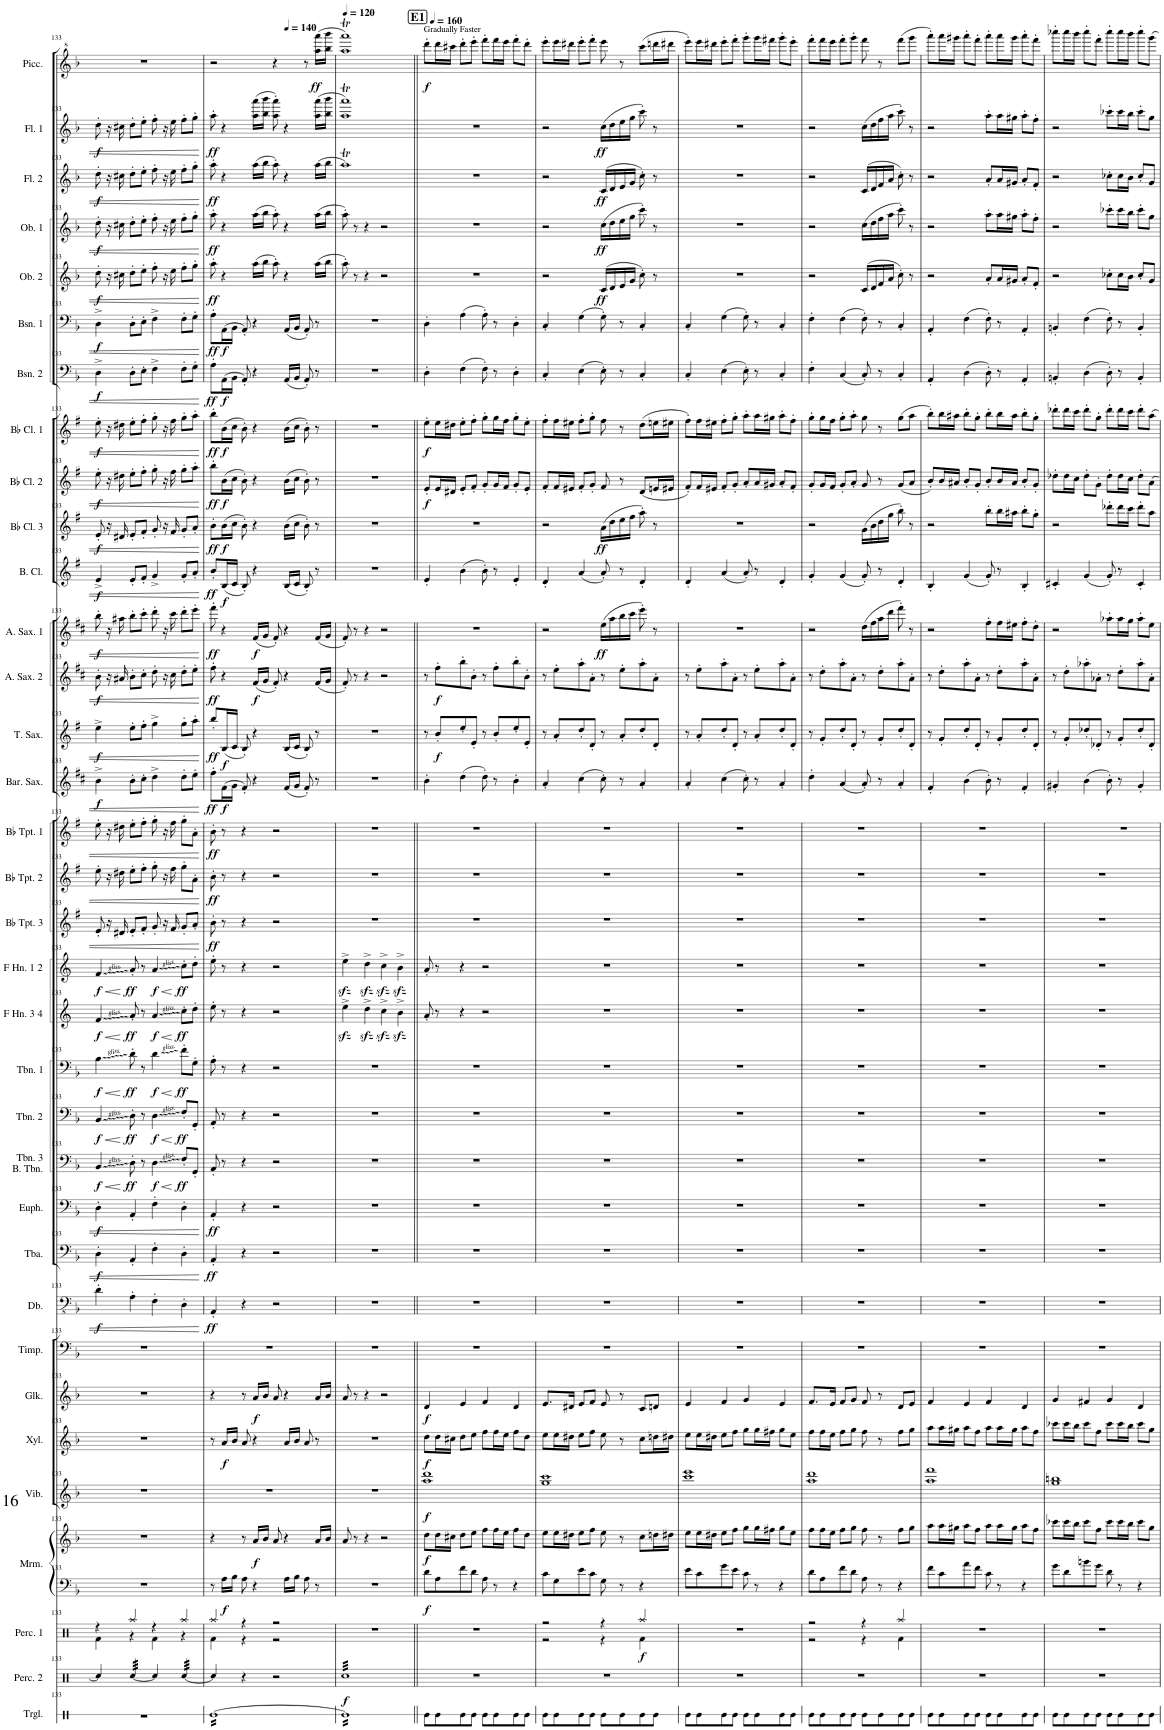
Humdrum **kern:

**kern	**kern	**dynam	**kern	**dynam	**kern	**kern	**dynam	**kern	**dynam	**kern	**dynam	**kern	**dynam	**kern	**kern	**dynam	**kern	**dynam	**kern	**dynam	**kern	**dynam	**kern	**dynam	**kern	**dynam	**kern	**dynam	**kern	**dynam	**kern	**dynam	**kern	**dynam	**kern	**dynam	**kern	**dynam	**kern	**dynam	**kern	**dynam	**kern	**dynam	**kern	**dynam	**kern	**dynam	**kern	**dynam	**kern	**dynam	**kern	**dynam	**kern	**dynam	**kern	**dynam	**kern	**dynam	**kern	**dynam	**kern	**dynam	**kern	**dynam
*part34	*part33	*part33	*part32	*part32	*part31	*part31	*part31	*part30	*part30	*part29	*part29	*part28	*part28	*part27	*part26	*part26	*part25	*part25	*part24	*part24	*part23	*part23	*part22	*part22	*part21	*part21	*part20	*part20	*part19	*part19	*part18	*part18	*part17	*part17	*part16	*part16	*part15	*part15	*part14	*part14	*part13	*part13	*part12	*part12	*part11	*part11	*part10	*part10	*part9	*part9	*part8	*part8	*part7	*part7	*part6	*part6	*part5	*part5	*part4	*part4	*part3	*part3	*part2	*part2	*part1	*part1
*staff35	*staff34	*staff34	*staff33	*staff33	*staff32	*staff31	*staff31/32	*staff30	*staff30	*staff29	*staff29	*staff28	*staff28	*staff27	*staff26	*staff26	*staff25	*staff25	*staff24	*staff24	*staff23	*staff23	*staff22	*staff22	*staff21	*staff21	*staff20	*staff20	*staff19	*staff19	*staff18	*staff18	*staff17	*staff17	*staff16	*staff16	*staff15	*staff15	*staff14	*staff14	*staff13	*staff13	*staff12	*staff12	*staff11	*staff11	*staff10	*staff10	*staff9	*staff9	*staff8	*staff8	*staff7	*staff7	*staff6	*staff6	*staff5	*staff5	*staff4	*staff4	*staff3	*staff3	*staff2	*staff2	*staff1	*staff1
*I"Triangle	*I"Percussion 2	*	*I"Percussion 1	*	*I"Marimba	*	*	*I"Vibraphone	*	*I"Xylophone	*	*I"Glockenspiel	*	*I"Timpani	*I"Double Bass	*	*I"Tuba	*	*I"Euphonium	*	*I"Trombone 3 &amp; Bass Trombone	*	*I"Trombone 2	*	*I"Trombone 1	*	*I"F Horn 3 &amp; 4	*	*I"F Horn 1 &amp; 2	*	*I"Bb Trumpet 3	*	*I"Bb Trumpet 2	*	*I"Bb Trumpet 1	*	*I"Baritone Saxophone	*	*I"Tenor Saxophone	*	*I"Alto Saxophone 2	*	*I"Alto Saxophone 1	*	*I"Bass Clarinet	*	*I"Bb Clarinet 3	*	*I"Bb Clarinet 2	*	*I"Bb Clarinet 1	*	*I"Bassoon 2	*	*I"Bassoon 1	*	*I"Oboe 2	*	*I"Oboe 1	*	*I"Flute 2	*	*I"Flute 1	*	*I"Piccolo	*
*I'Trgl.	*I'Perc. 2	*	*I'Perc. 1	*	*I'Mrm.	*	*	*I'Vib.	*	*I'Xyl.	*	*I'Glk.	*	*I'Timp.	*I'Db.	*	*I'Tba.	*	*I'Euph.	*	*I'Tbn. 3 B. Tbn.	*	*I'Tbn. 2	*	*I'Tbn. 1	*	*I'F Hn. 3 4	*	*I'F Hn. 1 2	*	*I'Bb Tpt. 3	*	*I'Bb Tpt. 2	*	*I'Bb Tpt. 1	*	*I'Bar. Sax.	*	*I'T. Sax.	*	*I'A. Sax. 2	*	*I'A. Sax. 1	*	*I'B. Cl.	*	*I'Bb Cl. 3	*	*I'Bb Cl. 2	*	*I'Bb Cl. 1	*	*I'Bsn. 2	*	*I'Bsn. 1	*	*I'Ob. 2	*	*I'Ob. 1	*	*I'Fl. 2	*	*I'Fl. 1	*	*I'Picc.	*
!!LO:PB:g=z
*clefX	*clefX	*	*clefX	*	*clefF4	*clefG2	*	*clefG2	*	*clefG2	*	*clefG2	*	*clefF4	*clefFv4	*	*clefF4	*	*clefF4	*	*clefF4	*	*clefF4	*	*clefF4	*	*clefG2	*	*clefG2	*	*clefG2	*	*clefG2	*	*clefG2	*	*clefG2	*	*clefG2	*	*clefG2	*	*clefG2	*	*clefG2	*	*clefG2	*	*clefG2	*	*clefG2	*	*clefF4	*	*clefF4	*	*clefG2	*	*clefG2	*	*clefG2	*	*clefG2	*	*clefG^2	*
*	*	*	*	*	*	*	*	*	*	*Trd-7c-12	*	*Trd-14c-24	*	*	*Trd7c12	*	*	*	*	*	*	*	*	*	*	*	*Trd4c7	*	*Trd4c7	*	*Trd1c2	*	*Trd1c2	*	*Trd1c2	*	*Trd12c21	*	*Trd8c14	*	*Trd5c9	*	*Trd5c9	*	*Trd8c14	*	*Trd1c2	*	*Trd1c2	*	*Trd1c2	*	*	*	*	*	*	*	*	*	*	*	*	*	*Trd-7c-12	*
*k[b-]	*k[b-]	*	*k[b-]	*	*k[b-]	*k[b-]	*	*k[b-]	*	*k[b-]	*	*k[b-]	*	*k[b-]	*k[b-]	*	*k[b-]	*	*k[b-]	*	*k[b-]	*	*k[b-]	*	*k[b-]	*	*k[]	*	*k[]	*	*k[f#]	*	*k[f#]	*	*k[f#]	*	*k[f#c#]	*	*k[f#]	*	*k[f#c#]	*	*k[f#c#]	*	*k[f#]	*	*k[f#]	*	*k[f#]	*	*k[f#]	*	*k[b-]	*	*k[b-]	*	*k[b-]	*	*k[b-]	*	*k[b-]	*	*k[b-]	*	*k[b-]	*
*M4/4	*M4/4	*	*M4/4	*	*M4/4	*M4/4	*	*M4/4	*	*M4/4	*	*M4/4	*	*M4/4	*M4/4	*	*M4/4	*	*M4/4	*	*M4/4	*	*M4/4	*	*M4/4	*	*M4/4	*	*M4/4	*	*M4/4	*	*M4/4	*	*M4/4	*	*M4/4	*	*M4/4	*	*M4/4	*	*M4/4	*	*M4/4	*	*M4/4	*	*M4/4	*	*M4/4	*	*M4/4	*	*M4/4	*	*M4/4	*	*M4/4	*	*M4/4	*	*M4/4	*	*M4/4	*
=133	=133	=133	=133	=133	=133	=133	=133	=133	=133	=133	=133	=133	=133	=133	=133	=133	=133	=133	=133	=133	=133	=133	=133	=133	=133	=133	=133	=133	=133	=133	=133	=133	=133	=133	=133	=133	=133	=133	=133	=133	=133	=133	=133	=133	=133	=133	=133	=133	=133	=133	=133	=133	=133	=133	=133	=133	=133	=133	=133	=133	=133	=133	=133	=133	=133	=133
*	*	*	*^	*	*	*	*	*	*	*	*	*	*	*	*	*	*	*	*	*	*	*	*	*	*	*	*	*	*	*	*	*	*	*	*	*	*	*	*	*	*	*	*	*	*	*	*	*	*	*	*	*	*	*	*	*	*	*	*	*	*	*	*	*	*	*
!	!	!	!	!	!	!	!	!	!	!	!	!	!	!	!	!	!LO:DY:b	!	!LO:DY:b	!	!LO:DY:b	!	!LO:HP:b	!	!LO:HP:b	!	!LO:HP:b	!	!LO:HP:b	!	!LO:HP:b	!	!	!	!	!	!	!	!	!	!	!	!	!	!	!	!	!	!	!	!	!	!	!	!	!	!	!	!	!	!	!	!	!	!	!	!
!	!	!	!	!	!	!	!	!	!	!	!	!	!	!	!	!	!	!	!	!	!	!	!LO:DY:n=1:b	!	!LO:DY:n=1:b	!	!LO:DY:n=1:b	!	!LO:DY:n=1:b	!	!LO:DY:n=1:b	!	!	!	!	!	!	!	!LO:DY:b	!	!LO:DY:b	!	!LO:DY:b	!	!LO:DY:b	!	!LO:DY:b	!	!LO:DY:b	!	!LO:DY:b	!	!LO:DY:b	!	!LO:DY:b	!	!LO:DY:b	!	!LO:DY:b	!	!LO:DY:b	!	!LO:DY:b	!	!LO:DY:b	!	!
1r	4Rcc/]	.	4r	4Rf\	.	1r	1r	.	1r	.	1r	.	1r	.	1r	4D'\	f	4D'\	f	4D'\	f	4BB-/	< f	4BB-/	< f	4B-\	< f	4f/	< f	4f/	< f	8e'/	.	8ee'\	.	8ee'\	.	4b^\	f	4ee^\	f	8b'\	f	8bb'\	f	4e^/	f	8e'/	f	8ee'\	f	8ee'\	f	4D^\	f	4D^\	f	8dd'\	f	8dd'\	f	8dd'\	f	8dd'\	f	1r	.
.	.	.	.	.	.	.	.	.	.	.	.	.	.	.	.	.	.	.	.	.	.	.	.	.	.	.	.	.	.	.	.	16r	.	16r	.	16r	.	.	.	.	.	16r	.	16r	.	.	.	16r	.	16r	.	16r	.	.	.	.	.	16r	.	16r	.	16r	.	16r	.	.	.
.	.	.	.	.	.	.	.	.	.	.	.	.	.	.	.	.	.	.	.	.	.	.	.	.	.	.	.	.	.	.	.	16d#X/	.	16dd#X\	.	16dd#X\	.	.	.	.	.	16a#X/	.	16aa#X\	.	.	.	16d#X/	.	16dd#X\	.	16dd#X\	.	.	.	.	.	16cc#X\	.	16cc#X\	.	16cc#X\	.	16cc#X\	.	.	.
!	!	!	!	!	!	!	!	!	!	!	!	!	!	!	!	!	!	!	!	!	!	!	!LO:DY:n=2:b	!	!LO:DY:n=2:b	!	!LO:DY:n=2:b	!	!LO:DY:n=2:b	!	!LO:DY:n=2:b	!	!	!	!	!	!	!	!	!	!	!	!	!	!	!	!	!	!	!	!	!	!	!	!	!	!	!	!	!	!	!	!	!	!	!	!
*	*tremolo	*	*	*	*	*	*	*	*	*	*	*	*	*	*	*	*	*	*	*	*	*	*	*	*	*	*	*	*	*	*	*	*	*	*	*	*	*	*	*	*	*	*	*	*	*	*	*	*	*	*	*	*	*	*	*	*	*	*	*	*	*	*	*	*	*	*
.	[32Rcc/LLL	.	4Raa/	4r	.	.	.	.	.	.	.	.	.	.	.	4AA'\	.	4AA'/	.	4AA'/	.	8D'\	[ ff	8D'\	[ ff	8d'\	[ ff	8a'/	[ ff	8a'/	[ ff	8e'/L	.	8ee'\L	.	8ee'\L	.	8b'\L	.	8ee'\L	.	8b'\L	.	8bb'\L	.	8e'/L	.	8e'/L	.	8ee'\L	.	8ee'\L	.	8D'\L	.	8D'\L	.	8dd'\L	.	8dd'\L	.	8dd'\L	.	8dd'\L	.	.	.
.	32Rcc/	.	.	.	.	.	.	.	.	.	.	.	.	.	.	.	.	.	.	.	.	.	.	.	.	.	.	.	.	.	.	.	.	.	.	.	.	.	.	.	.	.	.	.	.	.	.	.	.	.	.	.	.	.	.	.	.	.	.	.	.	.	.	.	.	.	.
.	32Rcc/	.	.	.	.	.	.	.	.	.	.	.	.	.	.	.	.	.	.	.	.	.	.	.	.	.	.	.	.	.	.	.	.	.	.	.	.	.	.	.	.	.	.	.	.	.	.	.	.	.	.	.	.	.	.	.	.	.	.	.	.	.	.	.	.	.	.
.	32Rcc/	.	.	.	.	.	.	.	.	.	.	.	.	.	.	.	.	.	.	.	.	.	.	.	.	.	.	.	.	.	.	.	.	.	.	.	.	.	.	.	.	.	.	.	.	.	.	.	.	.	.	.	.	.	.	.	.	.	.	.	.	.	.	.	.	.	.
.	32Rcc/	.	.	.	.	.	.	.	.	.	.	.	.	.	.	.	.	.	.	.	.	8r	.	8r	.	8r	.	8r	.	8r	.	8f#'/J	.	8ff#'\J	.	8ff#'\J	.	8cc#'\J	.	8ff#'\J	.	8cc#'\J	.	8ccc#'\J	.	8f#'/J	.	8f#'/J	.	8ff#'\J	.	8ff#'\J	.	8E'\J	.	8E'\J	.	8ee'\J	.	8ee'\J	.	8ee'\J	.	8ee'\J	.	.	.
.	32Rcc/	.	.	.	.	.	.	.	.	.	.	.	.	.	.	.	.	.	.	.	.	.	.	.	.	.	.	.	.	.	.	.	.	.	.	.	.	.	.	.	.	.	.	.	.	.	.	.	.	.	.	.	.	.	.	.	.	.	.	.	.	.	.	.	.	.	.
.	32Rcc/	.	.	.	.	.	.	.	.	.	.	.	.	.	.	.	.	.	.	.	.	.	.	.	.	.	.	.	.	.	.	.	.	.	.	.	.	.	.	.	.	.	.	.	.	.	.	.	.	.	.	.	.	.	.	.	.	.	.	.	.	.	.	.	.	.	.
.	32Rcc/JJJ	.	.	.	.	.	.	.	.	.	.	.	.	.	.	.	.	.	.	.	.	.	.	.	.	.	.	.	.	.	.	.	.	.	.	.	.	.	.	.	.	.	.	.	.	.	.	.	.	.	.	.	.	.	.	.	.	.	.	.	.	.	.	.	.	.	.
*	*Xtremolo	*	*	*	*	*	*	*	*	*	*	*	*	*	*	*	*	*	*	*	*	*	*	*	*	*	*	*	*	*	*	*	*	*	*	*	*	*	*	*	*	*	*	*	*	*	*	*	*	*	*	*	*	*	*	*	*	*	*	*	*	*	*	*	*	*	*
!	!	!	!	!	!	!	!	!	!	!	!	!	!	!	!	!	!	!	!	!	!	!	!LO:HP:b	!	!LO:HP:b	!	!LO:HP:b	!	!LO:HP:b	!	!LO:HP:b	!	!	!	!	!	!	!	!	!	!	!	!	!	!	!	!	!	!	!	!	!	!	!	!	!	!	!	!	!	!	!	!	!	!	!	!
!	!	!	!	!	!	!	!	!	!	!	!	!	!	!	!	!	!	!	!	!	!	!	!LO:DY:n=3:b	!	!LO:DY:n=3:b	!	!LO:DY:n=3:b	!	!LO:DY:n=3:b	!	!LO:DY:n=3:b	!	!	!	!	!	!	!	!	!	!	!	!	!	!	!	!	!	!	!	!	!	!	!	!	!	!	!	!	!	!	!	!	!	!	!	!
.	4Rcc/]	.	4r	4Rf\	.	.	.	.	.	.	.	.	.	.	.	4FF'\	.	4F'\	.	4F'\	.	4D\	< f	4D\	< f	4d\	< f	4a/	< f	4a/	< f	8g'/	.	8gg'\	.	8gg'\	.	4dd^\	.	4gg^\	.	8dd'\	.	8ddd'\	.	4g^/	.	8g'/	.	8gg'\	.	8gg'\	.	4F^\	.	4F^\	.	8ff'\	.	8ff'\	.	8ff'\	.	8ff'\	.	.	.
.	.	.	.	.	.	.	.	.	.	.	.	.	.	.	.	.	.	.	.	.	.	.	.	.	.	.	.	.	.	.	.	16r	.	16r	.	16r	.	.	.	.	.	16r	.	16r	.	.	.	16r	.	16r	.	16r	.	.	.	.	.	16r	.	16r	.	16r	.	16r	.	.	.
.	.	.	.	.	.	.	.	.	.	.	.	.	.	.	.	.	.	.	.	.	.	.	.	.	.	.	.	.	.	.	.	16f#/	.	16ff#\	.	16ff#\	.	.	.	.	.	16cc#\	.	16ccc#\	.	.	.	16f#/	.	16ff#\	.	16ff#\	.	.	.	.	.	16ee\	.	16ee\	.	16ee\	.	16ee\	.	.	.
!	!	!	!	!	!	!	!	!	!	!	!	!	!	!	!	!	!	!	!	!	!	!	!LO:DY:n=4:b	!	!LO:DY:n=4:b	!	!LO:DY:n=4:b	!	!LO:DY:n=4:b	!	!LO:DY:n=4:b	!	!	!	!	!	!	!	!	!	!	!	!	!	!	!	!	!	!	!	!	!	!	!	!	!	!	!	!	!	!	!	!	!	!	!	!
*	*tremolo	*	*	*	*	*	*	*	*	*	*	*	*	*	*	*	*	*	*	*	*	*	*	*	*	*	*	*	*	*	*	*	*	*	*	*	*	*	*	*	*	*	*	*	*	*	*	*	*	*	*	*	*	*	*	*	*	*	*	*	*	*	*	*	*	*	*
.	[32Rcc/LLL	.	4Raa/	4r	.	.	.	.	.	.	.	.	.	.	.	4DD'\	.	4D'\	.	4D'\	.	8F'/L	[ ff	8F'/L	[ ff	8f'\L	[ ff	8cc'\L	[ ff	8cc'\L	[ ff	8g'/L	.	8gg'\L	.	8gg'\L	.	8dd'\L	.	8gg'\L	.	8dd'\L	.	8ddd'\L	.	8g'/L	.	8g'/L	.	8gg'\L	.	8gg'\L	.	8F'\L	.	8F'\L	.	8ff'\L	.	8ff'\L	.	8ff'\L	.	8ff'\L	.	.	.
.	32Rcc/	.	.	.	.	.	.	.	.	.	.	.	.	.	.	.	.	.	.	.	.	.	.	.	.	.	.	.	.	.	.	.	.	.	.	.	.	.	.	.	.	.	.	.	.	.	.	.	.	.	.	.	.	.	.	.	.	.	.	.	.	.	.	.	.	.	.
.	32Rcc/	.	.	.	.	.	.	.	.	.	.	.	.	.	.	.	.	.	.	.	.	.	.	.	.	.	.	.	.	.	.	.	.	.	.	.	.	.	.	.	.	.	.	.	.	.	.	.	.	.	.	.	.	.	.	.	.	.	.	.	.	.	.	.	.	.	.
.	32Rcc/	.	.	.	.	.	.	.	.	.	.	.	.	.	.	.	.	.	.	.	.	.	.	.	.	.	.	.	.	.	.	.	.	.	.	.	.	.	.	.	.	.	.	.	.	.	.	.	.	.	.	.	.	.	.	.	.	.	.	.	.	.	.	.	.	.	.
.	32Rcc/	.	.	.	.	.	.	.	.	.	.	.	.	.	.	.	.	.	.	.	.	8GG'/J	.	8GG'/J	.	8G'\J	.	8dd'\J	.	8dd'\J	.	8a'/J	.	8a'\J	.	8a'\J	.	8ee'\J	.	8aa'\J	.	8ee'\J	.	8eee'\J	.	8a'/J	.	8a'/J	.	8aa'\J	.	8aa'\J	.	8G'\J	.	8G'\J	.	8gg'\J	.	8gg'\J	.	8gg'\J	.	8gg'\J	.	.	.
.	32Rcc/	.	.	.	.	.	.	.	.	.	.	.	.	.	.	.	.	.	.	.	.	.	.	.	.	.	.	.	.	.	.	.	.	.	.	.	.	.	.	.	.	.	.	.	.	.	.	.	.	.	.	.	.	.	.	.	.	.	.	.	.	.	.	.	.	.	.
.	32Rcc/	.	.	.	.	.	.	.	.	.	.	.	.	.	.	.	.	.	.	.	.	.	.	.	.	.	.	.	.	.	.	.	.	.	.	.	.	.	.	.	.	.	.	.	.	.	.	.	.	.	.	.	.	.	.	.	.	.	.	.	.	.	.	.	.	.	.
.	32Rcc/JJJ	.	.	.	.	.	.	.	.	.	.	.	.	.	.	.	.	.	.	.	.	.	.	.	.	.	.	.	.	.	.	.	.	.	.	.	.	.	.	.	.	.	.	.	.	.	.	.	.	.	.	.	.	.	.	.	.	.	.	.	.	.	.	.	.	.	.
*	*Xtremolo	*	*	*	*	*	*	*	*	*	*	*	*	*	*	*	*	*	*	*	*	*	*	*	*	*	*	*	*	*	*	*	*	*	*	*	*	*	*	*	*	*	*	*	*	*	*	*	*	*	*	*	*	*	*	*	*	*	*	*	*	*	*	*	*	*	*
=134	=134	=134	=134	=134	=134	=134	=134	=134	=134	=134	=134	=134	=134	=134	=134	=134	=134	=134	=134	=134	=134	=134	=134	=134	=134	=134	=134	=134	=134	=134	=134	=134	=134	=134	=134	=134	=134	=134	=134	=134	=134	=134	=134	=134	=134	=134	=134	=134	=134	=134	=134	=134	=134	=134	=134	=134	=134	=134	=134	=134	=134	=134	=134	=134	=134	=134	=134
!	!	!	!	!	!	!	!	!	!	!	!	!	!	!	!	!	!LO:DY:b	!	!LO:DY:b	!	!LO:DY:b	!	!	!	!	!	!	!	!	!	!	!	!LO:DY:b	!	!LO:DY:b	!	!LO:DY:b	!	!LO:DY:b	!	!LO:DY:b	!	!LO:DY:b	!	!LO:DY:b	!	!LO:DY:b	!	!LO:DY:b	!	!LO:DY:b	!	!LO:DY:b	!	!LO:DY:b	!	!LO:DY:b	!	!LO:DY:b	!	!LO:DY:b	!	!LO:DY:b	!	!LO:DY:b	!	!
*	*	*	*	*	*	*	*	*	*	*	*	*	*	*	*	*	*	*	*	*	*	*	*	*	*	*	*	*	*	*	*	*	*	*	*	*	*	*	*	*	*	*	*	*	*	*	*	*	*	*	*	*	*	*	*	*	*	*	*	*	*	*	*	*	*	*^	*
*tremolo	*	*	*	*	*	*	*	*	*	*	*	*	*	*	*	*	*	*	*	*	*	*	*	*	*	*	*	*	*	*	*	*	*	*	*	*	*	*	*	*	*	*	*	*	*	*	*	*	*	*	*	*	*	*	*	*	*	*	*	*	*	*	*	*	*	*	*	*
[16ReLL	4Rcc/]	.	4Raa/	4Rf\	.	8r	4r	.	1r	.	8r	.	4r	.	1r	4AAA'/	ff	4AA'/	ff	4AA'/	ff	8AA'/	.	8AA'/	.	8A'\	.	8ee'\	.	8ee'\	.	8b'\	ff	8b'\	ff	8b'\	ff	8ff#'\L	ff	8bb'/L	ff	8ff#'\	ff	8fff#'\	ff	8b'/L	ff	8b'\L	ff	8bb'\L	ff	8bb'\L	ff	8A'\L	ff	8A'\L	ff	8aa'\	ff	8aa'\	ff	8aa'\	ff	8aa'\	ff	2r	2ryy	.
16Re	.	.	.	.	.	.	.	.	.	.	.	.	.	.	.	.	.	.	.	.	.	.	.	.	.	.	.	.	.	.	.	.	.	.	.	.	.	.	.	.	.	.	.	.	.	.	.	.	.	.	.	.	.	.	.	.	.	.	.	.	.	.	.	.	.	.	.	.
!	!	!	!	!	!	!	!	!LO:DY:b=2	!	!	!	!LO:DY:b	!	!	!	!	!	!	!	!	!	!	!	!	!	!	!	!	!	!	!	!	!	!	!	!	!	!	!LO:DY:b	!	!LO:DY:b	!	!	!	!	!	!LO:DY:b	!	!LO:DY:b	!	!LO:DY:b	!	!LO:DY:b	!	!LO:DY:b	!	!LO:DY:b	!	!	!	!	!	!	!	!	!	!	!
16Re	.	.	.	.	.	16A\LL	.	f	.	.	16a/LL	f	.	.	.	.	.	.	.	.	.	8r	.	8r	.	8r	.	8r	.	8r	.	8r	.	8r	.	8r	.	(16f#\L	f	(16B/L	f	4r	.	4r	.	(16B/L	f	(16b\L	f	(16b\L	f	(16b\L	f	(16AA\L	f	(16AA\L	f	4r	.	4r	.	4r	.	4r	.	.	.	.
16Re	.	.	.	.	.	16B-\JJ	.	.	.	.	16b-/JJ	.	.	.	.	.	.	.	.	.	.	.	.	.	.	.	.	.	.	.	.	.	.	.	.	.	.	16g\JJ	.	16c/JJ	.	.	.	.	.	16c/JJ	.	16cc\JJ	.	16cc\JJ	.	16cc\JJ	.	16BB-\JJ	.	16BB-\JJ	.	.	.	.	.	.	.	.	.	.	.	.
16Re	4r	.	4r	4r	.	8A\	8r	.	.	.	8a/	.	8r	.	.	4r	.	4r	.	4r	.	4r	.	4r	.	4r	.	4r	.	4r	.	4r	.	4r	.	4r	.	8f#'/)	.	8B'/)	.	.	.	.	.	8B'/)	.	8b'\)	.	8b'\)	.	8b'\)	.	8AA'/)	.	8AA'/)	.	.	.	.	.	.	.	.	.	.	.	.
16Re	.	.	.	.	.	.	.	.	.	.	.	.	.	.	.	.	.	.	.	.	.	.	.	.	.	.	.	.	.	.	.	.	.	.	.	.	.	.	.	.	.	.	.	.	.	.	.	.	.	.	.	.	.	.	.	.	.	.	.	.	.	.	.	.	.	.	.	.
!	!	!	!	!	!	!	!	!LO:DY:b	!	!	!	!	!	!LO:DY:b	!	!	!	!	!	!	!	!	!	!	!	!	!	!	!	!	!	!	!	!	!	!	!	!	!	!	!	!	!LO:DY:b	!	!LO:DY:b	!	!	!	!	!	!	!	!	!	!	!	!	!	!	!	!	!	!	!	!	!	!	!
16Re	.	.	.	.	.	4r	16a/LL	f	.	.	4r	.	16a/LL	f	.	.	.	.	.	.	.	.	.	.	.	.	.	.	.	.	.	.	.	.	.	.	.	4r	.	4r	.	(16f#/LL	f	(16f#/LL	f	4r	.	4r	.	4r	.	4r	.	4r	.	4r	.	(16aa\LL	.	(16aa\LL	.	(16aa\LL	.	(16aa\ 16aaa\LL	.	.	.	.
16Re	.	.	.	.	.	.	16b-/JJ	.	.	.	.	.	16b-/JJ	.	.	.	.	.	.	.	.	.	.	.	.	.	.	.	.	.	.	.	.	.	.	.	.	.	.	.	.	16g/JJ	.	16g/JJ	.	.	.	.	.	.	.	.	.	.	.	.	.	16bb-\JJ	.	16bb-\JJ	.	16bb-\JJ	.	16bb-\ 16bbb-\JJ	.	.	.	.
16Re	2r	.	2r	2r	.	.	8a/	.	.	.	.	.	8a/	.	.	2r	.	2r	.	2r	.	2r	.	2r	.	2r	.	2r	.	2r	.	2r	.	2r	.	2r	.	.	.	.	.	8f#'/)	.	8f#'/)	.	.	.	.	.	.	.	.	.	.	.	.	.	8aa'\)	.	8aa'\)	.	8aa'\)	.	8aa\' 8aaa\')	.	4r	8ryy	.
16Re	.	.	.	.	.	.	.	.	.	.	.	.	.	.	.	.	.	.	.	.	.	.	.	.	.	.	.	.	.	.	.	.	.	.	.	.	.	.	.	.	.	.	.	.	.	.	.	.	.	.	.	.	.	.	.	.	.	.	.	.	.	.	.	.	.	.	.	.
*	*	*	*	*	*	*	*	*	*	*	*	*	*	*	*	*	*	*	*	*	*	*	*	*	*	*	*	*	*	*	*	*	*	*	*	*	*	*	*	*	*	*	*	*	*	*	*	*	*	*	*	*	*	*	*	*	*	*	*	*	*	*	*	*	*	*MM140	*	*
16Re	.	.	.	.	.	16A\LL	4r	.	.	.	16a/LL	.	4r	.	.	.	.	.	.	.	.	.	.	.	.	.	.	.	.	.	.	.	.	.	.	.	.	(16f#/LL	.	(16B/LL	.	4r	.	4r	.	(16B/LL	.	(16b\LL	.	(16b\LL	.	(16b\LL	.	(16AA/LL	.	(16AA/LL	.	4r	.	4r	.	4r	.	4r	.	.	4.ryy	.
16Re	.	.	.	.	.	16B-\JJ	.	.	.	.	16b-/JJ	.	.	.	.	.	.	.	.	.	.	.	.	.	.	.	.	.	.	.	.	.	.	.	.	.	.	16g/JJ	.	16c/JJ	.	.	.	.	.	16c/JJ	.	16cc\JJ	.	16cc\JJ	.	16cc\JJ	.	16BB-/JJ	.	16BB-/JJ	.	.	.	.	.	.	.	.	.	.	.	.
16Re	.	.	.	.	.	8A\	.	.	.	.	8a/	.	.	.	.	.	.	.	.	.	.	.	.	.	.	.	.	.	.	.	.	.	.	.	.	.	.	8f#'/)	.	8B'/)	.	.	.	.	.	8B'/)	.	8b'\)	.	8b'\)	.	8b'\)	.	8AA'/)	.	8AA'/)	.	.	.	.	.	.	.	.	.	8r	.	.
16Re	.	.	.	.	.	.	.	.	.	.	.	.	.	.	.	.	.	.	.	.	.	.	.	.	.	.	.	.	.	.	.	.	.	.	.	.	.	.	.	.	.	.	.	.	.	.	.	.	.	.	.	.	.	.	.	.	.	.	.	.	.	.	.	.	.	.	.	.
!	!	!	!	!	!	!	!	!	!	!	!	!	!	!	!	!	!	!	!	!	!	!	!	!	!	!	!	!	!	!	!	!	!	!	!	!	!	!	!	!	!	!	!	!	!	!	!	!	!	!	!	!	!	!	!	!	!	!	!	!	!	!	!	!	!	!	!	!LO:DY:b
16Re	.	.	.	.	.	8r	16a/LL	.	.	.	8r	.	16a/LL	.	.	.	.	.	.	.	.	.	.	.	.	.	.	.	.	.	.	.	.	.	.	.	.	8r	.	8r	.	(16f#/LL	.	(16f#/LL	.	8r	.	8r	.	8r	.	8r	.	8r	.	8r	.	(16aa\LL	.	(16aa\LL	.	(16aa\LL	.	(16aa\ 16aaa\LL	.	(16aaa\ 16aaaa\LL	.	ff
16ReJJ	.	.	.	.	.	.	16b-/JJ	.	.	.	.	.	16b-/JJ	.	.	.	.	.	.	.	.	.	.	.	.	.	.	.	.	.	.	.	.	.	.	.	.	.	.	.	.	16g/JJ	.	16g/JJ	.	.	.	.	.	.	.	.	.	.	.	.	.	16bb-\JJ	.	16bb-\JJ	.	16bb-\JJ	.	16bb-\ 16bbb-\JJ	.	16bbb-\ 16bbbb-\JJ	.	.
*	*	*	*v	*v	*	*	*	*	*	*	*	*	*	*	*	*	*	*	*	*	*	*	*	*	*	*	*	*	*	*	*	*	*	*	*	*	*	*	*	*	*	*	*	*	*	*	*	*	*	*	*	*	*	*	*	*	*	*	*	*	*	*	*	*	*	*v	*v	*
=135	=135	=135	=135	=135	=135	=135	=135	=135	=135	=135	=135	=135	=135	=135	=135	=135	=135	=135	=135	=135	=135	=135	=135	=135	=135	=135	=135	=135	=135	=135	=135	=135	=135	=135	=135	=135	=135	=135	=135	=135	=135	=135	=135	=135	=135	=135	=135	=135	=135	=135	=135	=135	=135	=135	=135	=135	=135	=135	=135	=135	=135	=135	=135	=135	=135	=135
*	*	*	*	*	*	*	*	*	*	*	*	*	*	*	*	*	*	*	*	*	*	*	*	*	*	*	*	*	*	*	*	*	*	*	*	*	*	*	*	*	*	*	*	*	*	*	*	*	*	*	*	*	*	*	*	*	*	*	*	*	*	*	*	*	*MM120	*
*	*	*	*	*	*	*	*	*	*	*	*	*	*	*	*	*	*	*	*	*	*	*	*	*	*	*	*	*	*	*	*	*	*	*	*	*	*	*	*	*	*	*	*	*	*	*	*	*	*	*	*	*	*	*	*	*	*	*	*	*	*	*	*	*	*^	*
!	!	!LO:DY:b	!	!	!	!	!	!	!	!	!	!	!	!	!	!	!	!	!	!	!	!	!	!	!	!	!	!	!	!	!	!	!	!	!	!	!	!	!	!	!	!	!	!	!	!	!	!	!	!	!	!	!	!	!	!	!	!	!	!	!	!	!	!	!	!	!
*	*	*	*	*	*	*	*	*	*	*	*	*	*	*	*	*	*	*	*	*	*	*	*	*	*	*	*	*	*	*	*	*	*	*	*	*	*	*	*	*	*	*	*	*	*	*	*	*	*	*	*	*	*	*	*	*	*	*	*	*	*	*	*	*	*v	*v	*
*	*tremolo	*	*	*	*	*	*	*	*	*	*	*	*	*	*	*	*	*	*	*	*	*	*	*	*	*	*	*	*	*	*	*	*	*	*	*	*	*	*	*	*	*	*	*	*	*	*	*	*	*	*	*	*	*	*	*	*	*	*	*	*	*	*	*	*	*
16Re]LL	32RccLLL	f	1r	.	1r	8a/	.	1r	.	1r	.	8a/	.	1r	1r	.	1r	.	1r	.	1r	.	1r	.	1r	.	4eezz<^\	.	4eezz<^\	.	1r	.	1r	.	1r	.	1r	.	1r	.	8f#'/)	.	8f#'/)	.	1r	.	1r	.	1r	.	1r	.	1r	.	1r	.	8aa'\)	.	8aa'\)	.	1aat)	.	1aaT 1aaaT)	.	1aaaT 1aaaaT)	.
.	32Rcc	.	.	.	.	.	.	.	.	.	.	.	.	.	.	.	.	.	.	.	.	.	.	.	.	.	.	.	.	.	.	.	.	.	.	.	.	.	.	.	.	.	.	.	.	.	.	.	.	.	.	.	.	.	.	.	.	.	.	.	.	.	.	.	.	.
16Re	32Rcc	.	.	.	.	.	.	.	.	.	.	.	.	.	.	.	.	.	.	.	.	.	.	.	.	.	.	.	.	.	.	.	.	.	.	.	.	.	.	.	.	.	.	.	.	.	.	.	.	.	.	.	.	.	.	.	.	.	.	.	.	.	.	.	.	.
.	32Rcc	.	.	.	.	.	.	.	.	.	.	.	.	.	.	.	.	.	.	.	.	.	.	.	.	.	.	.	.	.	.	.	.	.	.	.	.	.	.	.	.	.	.	.	.	.	.	.	.	.	.	.	.	.	.	.	.	.	.	.	.	.	.	.	.	.
16Re	32Rcc	.	.	.	.	8r	.	.	.	.	.	8r	.	.	.	.	.	.	.	.	.	.	.	.	.	.	.	.	.	.	.	.	.	.	.	.	.	.	.	.	8r	.	8r	.	.	.	.	.	.	.	.	.	.	.	.	.	8r	.	8r	.	.	.	.	.	.	.
.	32Rcc	.	.	.	.	.	.	.	.	.	.	.	.	.	.	.	.	.	.	.	.	.	.	.	.	.	.	.	.	.	.	.	.	.	.	.	.	.	.	.	.	.	.	.	.	.	.	.	.	.	.	.	.	.	.	.	.	.	.	.	.	.	.	.	.	.
16Re	32Rcc	.	.	.	.	.	.	.	.	.	.	.	.	.	.	.	.	.	.	.	.	.	.	.	.	.	.	.	.	.	.	.	.	.	.	.	.	.	.	.	.	.	.	.	.	.	.	.	.	.	.	.	.	.	.	.	.	.	.	.	.	.	.	.	.	.
.	32Rcc	.	.	.	.	.	.	.	.	.	.	.	.	.	.	.	.	.	.	.	.	.	.	.	.	.	.	.	.	.	.	.	.	.	.	.	.	.	.	.	.	.	.	.	.	.	.	.	.	.	.	.	.	.	.	.	.	.	.	.	.	.	.	.	.	.
16Re	32Rcc	.	.	.	.	4r	.	.	.	.	.	4r	.	.	.	.	.	.	.	.	.	.	.	.	.	.	4ddzz<^\	.	4ddzz<^\	.	.	.	.	.	.	.	.	.	.	.	4r	.	4r	.	.	.	.	.	.	.	.	.	.	.	.	.	4r	.	4r	.	.	.	.	.	.	.
.	32Rcc	.	.	.	.	.	.	.	.	.	.	.	.	.	.	.	.	.	.	.	.	.	.	.	.	.	.	.	.	.	.	.	.	.	.	.	.	.	.	.	.	.	.	.	.	.	.	.	.	.	.	.	.	.	.	.	.	.	.	.	.	.	.	.	.	.
16Re	32Rcc	.	.	.	.	.	.	.	.	.	.	.	.	.	.	.	.	.	.	.	.	.	.	.	.	.	.	.	.	.	.	.	.	.	.	.	.	.	.	.	.	.	.	.	.	.	.	.	.	.	.	.	.	.	.	.	.	.	.	.	.	.	.	.	.	.
.	32Rcc	.	.	.	.	.	.	.	.	.	.	.	.	.	.	.	.	.	.	.	.	.	.	.	.	.	.	.	.	.	.	.	.	.	.	.	.	.	.	.	.	.	.	.	.	.	.	.	.	.	.	.	.	.	.	.	.	.	.	.	.	.	.	.	.	.
16Re	32Rcc	.	.	.	.	.	.	.	.	.	.	.	.	.	.	.	.	.	.	.	.	.	.	.	.	.	.	.	.	.	.	.	.	.	.	.	.	.	.	.	.	.	.	.	.	.	.	.	.	.	.	.	.	.	.	.	.	.	.	.	.	.	.	.	.	.
.	32Rcc	.	.	.	.	.	.	.	.	.	.	.	.	.	.	.	.	.	.	.	.	.	.	.	.	.	.	.	.	.	.	.	.	.	.	.	.	.	.	.	.	.	.	.	.	.	.	.	.	.	.	.	.	.	.	.	.	.	.	.	.	.	.	.	.	.
16Re	32Rcc	.	.	.	.	.	.	.	.	.	.	.	.	.	.	.	.	.	.	.	.	.	.	.	.	.	.	.	.	.	.	.	.	.	.	.	.	.	.	.	.	.	.	.	.	.	.	.	.	.	.	.	.	.	.	.	.	.	.	.	.	.	.	.	.	.
.	32Rcc	.	.	.	.	.	.	.	.	.	.	.	.	.	.	.	.	.	.	.	.	.	.	.	.	.	.	.	.	.	.	.	.	.	.	.	.	.	.	.	.	.	.	.	.	.	.	.	.	.	.	.	.	.	.	.	.	.	.	.	.	.	.	.	.	.
16Re	32Rcc	.	.	.	.	2r	.	.	.	.	.	2r	.	.	.	.	.	.	.	.	.	.	.	.	.	.	4cczz<^\	.	4cczz<^\	.	.	.	.	.	.	.	.	.	.	.	2r	.	2r	.	.	.	.	.	.	.	.	.	.	.	.	.	2r	.	2r	.	.	.	.	.	.	.
.	32Rcc	.	.	.	.	.	.	.	.	.	.	.	.	.	.	.	.	.	.	.	.	.	.	.	.	.	.	.	.	.	.	.	.	.	.	.	.	.	.	.	.	.	.	.	.	.	.	.	.	.	.	.	.	.	.	.	.	.	.	.	.	.	.	.	.	.
16Re	32Rcc	.	.	.	.	.	.	.	.	.	.	.	.	.	.	.	.	.	.	.	.	.	.	.	.	.	.	.	.	.	.	.	.	.	.	.	.	.	.	.	.	.	.	.	.	.	.	.	.	.	.	.	.	.	.	.	.	.	.	.	.	.	.	.	.	.
.	32Rcc	.	.	.	.	.	.	.	.	.	.	.	.	.	.	.	.	.	.	.	.	.	.	.	.	.	.	.	.	.	.	.	.	.	.	.	.	.	.	.	.	.	.	.	.	.	.	.	.	.	.	.	.	.	.	.	.	.	.	.	.	.	.	.	.	.
16Re	32Rcc	.	.	.	.	.	.	.	.	.	.	.	.	.	.	.	.	.	.	.	.	.	.	.	.	.	.	.	.	.	.	.	.	.	.	.	.	.	.	.	.	.	.	.	.	.	.	.	.	.	.	.	.	.	.	.	.	.	.	.	.	.	.	.	.	.
.	32Rcc	.	.	.	.	.	.	.	.	.	.	.	.	.	.	.	.	.	.	.	.	.	.	.	.	.	.	.	.	.	.	.	.	.	.	.	.	.	.	.	.	.	.	.	.	.	.	.	.	.	.	.	.	.	.	.	.	.	.	.	.	.	.	.	.	.
16Re	32Rcc	.	.	.	.	.	.	.	.	.	.	.	.	.	.	.	.	.	.	.	.	.	.	.	.	.	.	.	.	.	.	.	.	.	.	.	.	.	.	.	.	.	.	.	.	.	.	.	.	.	.	.	.	.	.	.	.	.	.	.	.	.	.	.	.	.
.	32Rcc	.	.	.	.	.	.	.	.	.	.	.	.	.	.	.	.	.	.	.	.	.	.	.	.	.	.	.	.	.	.	.	.	.	.	.	.	.	.	.	.	.	.	.	.	.	.	.	.	.	.	.	.	.	.	.	.	.	.	.	.	.	.	.	.	.
16Re	32Rcc	.	.	.	.	.	.	.	.	.	.	.	.	.	.	.	.	.	.	.	.	.	.	.	.	.	4bzz<^\	.	4bzz<^\	.	.	.	.	.	.	.	.	.	.	.	.	.	.	.	.	.	.	.	.	.	.	.	.	.	.	.	.	.	.	.	.	.	.	.	.	.
.	32Rcc	.	.	.	.	.	.	.	.	.	.	.	.	.	.	.	.	.	.	.	.	.	.	.	.	.	.	.	.	.	.	.	.	.	.	.	.	.	.	.	.	.	.	.	.	.	.	.	.	.	.	.	.	.	.	.	.	.	.	.	.	.	.	.	.	.
16Re	32Rcc	.	.	.	.	.	.	.	.	.	.	.	.	.	.	.	.	.	.	.	.	.	.	.	.	.	.	.	.	.	.	.	.	.	.	.	.	.	.	.	.	.	.	.	.	.	.	.	.	.	.	.	.	.	.	.	.	.	.	.	.	.	.	.	.	.
.	32Rcc	.	.	.	.	.	.	.	.	.	.	.	.	.	.	.	.	.	.	.	.	.	.	.	.	.	.	.	.	.	.	.	.	.	.	.	.	.	.	.	.	.	.	.	.	.	.	.	.	.	.	.	.	.	.	.	.	.	.	.	.	.	.	.	.	.
16Re	32Rcc	.	.	.	.	.	.	.	.	.	.	.	.	.	.	.	.	.	.	.	.	.	.	.	.	.	.	.	.	.	.	.	.	.	.	.	.	.	.	.	.	.	.	.	.	.	.	.	.	.	.	.	.	.	.	.	.	.	.	.	.	.	.	.	.	.
.	32Rcc	.	.	.	.	.	.	.	.	.	.	.	.	.	.	.	.	.	.	.	.	.	.	.	.	.	.	.	.	.	.	.	.	.	.	.	.	.	.	.	.	.	.	.	.	.	.	.	.	.	.	.	.	.	.	.	.	.	.	.	.	.	.	.	.	.
16ReJJ	32Rcc	.	.	.	.	.	.	.	.	.	.	.	.	.	.	.	.	.	.	.	.	.	.	.	.	.	.	.	.	.	.	.	.	.	.	.	.	.	.	.	.	.	.	.	.	.	.	.	.	.	.	.	.	.	.	.	.	.	.	.	.	.	.	.	.	.
*Xtremolo	*	*	*	*	*	*	*	*	*	*	*	*	*	*	*	*	*	*	*	*	*	*	*	*	*	*	*	*	*	*	*	*	*	*	*	*	*	*	*	*	*	*	*	*	*	*	*	*	*	*	*	*	*	*	*	*	*	*	*	*	*	*	*	*	*	*
.	32RccJJJ	.	.	.	.	.	.	.	.	.	.	.	.	.	.	.	.	.	.	.	.	.	.	.	.	.	.	.	.	.	.	.	.	.	.	.	.	.	.	.	.	.	.	.	.	.	.	.	.	.	.	.	.	.	.	.	.	.	.	.	.	.	.	.	.	.
*	*Xtremolo	*	*	*	*	*	*	*	*	*	*	*	*	*	*	*	*	*	*	*	*	*	*	*	*	*	*	*	*	*	*	*	*	*	*	*	*	*	*	*	*	*	*	*	*	*	*	*	*	*	*	*	*	*	*	*	*	*	*	*	*	*	*	*	*	*
=136||	=136||	=136||	=136||	=136||	=136||	=136||	=136||	=136||	=136||	=136||	=136||	=136||	=136||	=136||	=136||	=136||	=136||	=136||	=136||	=136||	=136||	=136||	=136||	=136||	=136||	=136||	=136||	=136||	=136||	=136||	=136||	=136||	=136||	=136||	=136||	=136||	=136||	=136||	=136||	=136||	=136||	=136||	=136||	=136||	=136||	=136||	=136||	=136||	=136||	=136||	=136||	=136||	=136||	=136||	=136||	=136||	=136||	=136||	=136||	=136||	=136||	=136||	=136||	=136||	=136||	=136||
!!LO:REH:place=s1:a:B:cj:fs=14:t=E1
*	*	*	*	*	*	*	*	*	*	*	*	*	*	*	*	*	*	*	*	*	*	*	*	*	*	*	*	*	*	*	*	*	*	*	*	*	*	*	*	*	*	*	*	*	*	*	*	*	*	*	*	*	*	*	*	*	*	*	*	*	*	*	*	*	*MM160	*
!	!	!	!	!	!	!	!	!	!	!	!	!	!	!	!	!	!	!	!	!	!	!	!	!	!	!	!	!	!	!	!	!	!	!	!	!	!	!	!	!	!	!	!	!	!	!	!	!	!	!	!	!	!	!	!	!	!	!	!	!	!	!	!	!	!LO:TX:a:t=Gradually Faster	!
!	!	!	!	!	!	!	!LO:DY:b=2	!	!	!	!	!	!	!	!	!	!	!	!	!	!	!	!	!	!	!	!	!	!	!	!	!	!	!	!	!	!	!	!	!	!	!	!	!	!	!	!	!	!	!	!	!	!	!	!	!	!	!	!	!	!	!	!	!	!	!
!	!	!	!	!	!	!	!LO:DY:n=1:b	!	!LO:DY:b	!	!LO:DY:b	!	!LO:DY:b	!	!	!	!	!	!	!	!	!	!	!	!	!	!	!	!	!	!	!	!	!	!	!	!	!	!	!	!	!	!	!	!	!	!	!	!	!LO:DY:b	!	!LO:DY:b	!	!	!	!	!	!	!	!	!	!	!	!	!	!LO:DY:b
8Re\L	1r	.	1r	.	8d\L	8dd\L	f f	1aa 1ddd	f	8dd\L	f	4d/	f	1r	1r	.	1r	.	1r	.	1r	.	1r	.	1r	.	8a'/	.	8a'/	.	1r	.	1r	.	1r	.	4b'\	.	8r	.	8r	.	1r	.	4e'/	.	1r	.	8e'/L	f	8ee'\L	f	4D'\	.	4D'\	.	1r	.	1r	.	1r	.	1r	.	8dddd'\L	f
!	!	!	!	!	!	!	!	!	!	!	!	!	!	!	!	!	!	!	!	!	!	!	!	!	!	!	!	!	!	!	!	!	!	!	!	!	!	!	!	!LO:DY:b	!	!LO:DY:b	!	!	!	!	!	!	!	!	!	!	!	!	!	!	!	!	!	!	!	!	!	!	!	!
8Re\	.	.	.	.	8A\	16dd\L	.	.	.	16dd\L	.	.	.	.	.	.	.	.	.	.	.	.	.	.	.	.	8r	.	8r	.	.	.	.	.	.	.	.	.	8b'/L	f	8ff#'\L	f	.	.	.	.	.	.	16e/L	.	16ee\L	.	.	.	.	.	.	.	.	.	.	.	.	.	16dddd\L	.
.	.	.	.	.	.	16cc#X\JJ	.	.	.	16cc#X\JJ	.	.	.	.	.	.	.	.	.	.	.	.	.	.	.	.	.	.	.	.	.	.	.	.	.	.	.	.	.	.	.	.	.	.	.	.	.	.	16d#X/JJ	.	16dd#X\JJ	.	.	.	.	.	.	.	.	.	.	.	.	.	16cccc#X\JJ	.
8Re\	.	.	.	.	8f\	8dd\L	.	.	.	8dd\L	.	4e/	.	.	.	.	.	.	.	.	.	.	.	.	.	.	4r	.	4r	.	.	.	.	.	.	.	(4dd\	.	8ee'/	.	8bb'\	.	.	.	(4b\	.	.	.	8e'/L	.	8ee'\L	.	(4F\	.	(4A\	.	.	.	.	.	.	.	.	.	8dddd'\L	.
8Re\J	.	.	.	.	8d\J	8ee\J	.	.	.	8ee\J	.	.	.	.	.	.	.	.	.	.	.	.	.	.	.	.	.	.	.	.	.	.	.	.	.	.	.	.	8e'/J	.	8b'\J	.	.	.	.	.	.	.	8f#'/J	.	8ff#'\J	.	.	.	.	.	.	.	.	.	.	.	.	.	8eeee'\J	.
8Re\L	.	.	.	.	8A\	8ff\L	.	.	.	8ff\L	.	4f/	.	.	.	.	.	.	.	.	.	.	.	.	.	.	2r	.	2r	.	.	.	.	.	.	.	8dd'\)	.	8r	.	8r	.	.	.	8b'\)	.	.	.	8g'/L	.	8gg'\L	.	8F'\)	.	8A'\)	.	.	.	.	.	.	.	.	.	8ffff'\L	.
8Re\	.	.	.	.	8r	16ff\L	.	.	.	16ff\L	.	.	.	.	.	.	.	.	.	.	.	.	.	.	.	.	.	.	.	.	.	.	.	.	.	.	8r	.	8b'/L	.	8ff#'\L	.	.	.	8r	.	.	.	16g/L	.	16gg\L	.	8r	.	8r	.	.	.	.	.	.	.	.	.	16ffff\L	.
.	.	.	.	.	.	16ee\JJ	.	.	.	16ee\JJ	.	.	.	.	.	.	.	.	.	.	.	.	.	.	.	.	.	.	.	.	.	.	.	.	.	.	.	.	.	.	.	.	.	.	.	.	.	.	16f#/JJ	.	16ff#\JJ	.	.	.	.	.	.	.	.	.	.	.	.	.	16eeee\JJ	.
8Re\	.	.	.	.	4r	8ff\L	.	.	.	8ff\L	.	4d/	.	.	.	.	.	.	.	.	.	.	.	.	.	.	.	.	.	.	.	.	.	.	.	.	4b'\	.	8ee'/	.	8bb'\	.	.	.	4e'/	.	.	.	8g'/L	.	8gg'\L	.	4D'\	.	4D'\	.	.	.	.	.	.	.	.	.	8ffff'\L	.
8Re\J	.	.	.	.	.	8dd\J	.	.	.	8dd\J	.	.	.	.	.	.	.	.	.	.	.	.	.	.	.	.	.	.	.	.	.	.	.	.	.	.	.	.	8e'/J	.	8b'\J	.	.	.	.	.	.	.	8e'/J	.	8ee'\J	.	.	.	.	.	.	.	.	.	.	.	.	.	8dddd'\J	.
=137	=137	=137	=137	=137	=137	=137	=137	=137	=137	=137	=137	=137	=137	=137	=137	=137	=137	=137	=137	=137	=137	=137	=137	=137	=137	=137	=137	=137	=137	=137	=137	=137	=137	=137	=137	=137	=137	=137	=137	=137	=137	=137	=137	=137	=137	=137	=137	=137	=137	=137	=137	=137	=137	=137	=137	=137	=137	=137	=137	=137	=137	=137	=137	=137	=137	=137
*	*	*	*^	*	*	*	*	*	*	*	*	*	*	*	*	*	*	*	*	*	*	*	*	*	*	*	*	*	*	*	*	*	*	*	*	*	*	*	*	*	*	*	*	*	*	*	*	*	*	*	*	*	*	*	*	*	*	*	*	*	*	*	*	*	*	*
8Re\L	1r	.	2r	2r	.	8c\L	8ee\L	.	1gg 1ccc	.	8ee\L	.	8.e/L	.	1r	1r	.	1r	.	1r	.	1r	.	1r	.	1r	.	1r	.	1r	.	1r	.	1r	.	1r	.	4a'/	.	8r	.	8r	.	2r	.	4d'/	.	2r	.	8f#'/L	.	8ff#'\L	.	4C'/	.	4C'/	.	2r	.	2r	.	2r	.	2r	.	8eeee'\L	.
8Re\	.	.	.	.	.	8G\	16ee\L	.	.	.	16ee\L	.	.	.	.	.	.	.	.	.	.	.	.	.	.	.	.	.	.	.	.	.	.	.	.	.	.	.	.	8a'/L	.	8ee'\L	.	.	.	.	.	.	.	16f#/L	.	16ff#\L	.	.	.	.	.	.	.	.	.	.	.	.	.	16eeee\L	.
.	.	.	.	.	.	.	16dd#X\JJ	.	.	.	16dd#X\JJ	.	16d#X/Jk	.	.	.	.	.	.	.	.	.	.	.	.	.	.	.	.	.	.	.	.	.	.	.	.	.	.	.	.	.	.	.	.	.	.	.	.	16e#X/JJ	.	16ee#X\JJ	.	.	.	.	.	.	.	.	.	.	.	.	.	16dddd#X\JJ	.
8Re\	.	.	.	.	.	8e\	8ee\L	.	.	.	8ee\L	.	8e/L	.	.	.	.	.	.	.	.	.	.	.	.	.	.	.	.	.	.	.	.	.	.	.	.	(4cc#\	.	8dd'/	.	8aa'\	.	.	.	(4a/	.	.	.	8f#'/L	.	8ff#'\L	.	(4E\	.	(4G\	.	.	.	.	.	.	.	.	.	8eeee'\L	.
8Re\J	.	.	.	.	.	8c\J	8ff\J	.	.	.	8ff\J	.	8f/J	.	.	.	.	.	.	.	.	.	.	.	.	.	.	.	.	.	.	.	.	.	.	.	.	.	.	8d'/J	.	8a'\J	.	.	.	.	.	.	.	8g'/J	.	8gg'\J	.	.	.	.	.	.	.	.	.	.	.	.	.	8ffff'\J	.
!	!	!	!	!	!	!	!	!	!	!	!	!	!	!	!	!	!	!	!	!	!	!	!	!	!	!	!	!	!	!	!	!	!	!	!	!	!	!	!	!	!	!	!	!	!LO:DY:b	!	!	!	!LO:DY:b	!	!	!	!	!	!	!	!	!	!LO:DY:b	!	!LO:DY:b	!	!LO:DY:b	!	!LO:DY:b	!	!
8Re\L	.	.	4r	4r	.	8G\	8ee\	.	.	.	8ee\	.	8e/	.	.	.	.	.	.	.	.	.	.	.	.	.	.	.	.	.	.	.	.	.	.	.	.	8cc#'\)	.	8r	.	8r	.	(16ee\LL	ff	8a'/)	.	(16a\LL	ff	8f#/	.	8ff#\	.	8E'\)	.	8G'\)	.	(16c/LL	ff	(16cc\LL	ff	(16c/LL	ff	(16cc\LL	ff	8eeee\	.
.	.	.	.	.	.	.	.	.	.	.	.	.	.	.	.	.	.	.	.	.	.	.	.	.	.	.	.	.	.	.	.	.	.	.	.	.	.	.	.	.	.	.	.	16aa\	.	.	.	16dd\	.	.	.	.	.	.	.	.	.	16d/	.	16dd\	.	16d/	.	16dd\	.	.	.
8Re\	.	.	.	.	.	8r	8r	.	.	.	8r	.	8r	.	.	.	.	.	.	.	.	.	.	.	.	.	.	.	.	.	.	.	.	.	.	.	.	8r	.	8a'/L	.	8ee'\L	.	16bb\	.	8r	.	16ee\	.	8r	.	8r	.	8r	.	8r	.	16e/	.	16ee\	.	16e/	.	16ee\	.	8r	.
.	.	.	.	.	.	.	.	.	.	.	.	.	.	.	.	.	.	.	.	.	.	.	.	.	.	.	.	.	.	.	.	.	.	.	.	.	.	.	.	.	.	.	.	16ccc#\JJ	.	.	.	16ff#\JJ	.	.	.	.	.	.	.	.	.	16g/JJ	.	16gg\JJ	.	16g/JJ	.	16gg\JJ	.	.	.
!	!	!	!	!	!LO:DY:b	!	!	!	!	!	!	!	!	!	!	!	!	!	!	!	!	!	!	!	!	!	!	!	!	!	!	!	!	!	!	!	!	!	!	!	!	!	!	!	!	!	!	!	!	!	!	!	!	!	!	!	!	!	!	!	!	!	!	!	!	!	!
8Re\	.	.	4Raa/	4Rf\	f	4r	8cc\L	.	.	.	8cc\L	.	8c/L	.	.	.	.	.	.	.	.	.	.	.	.	.	.	.	.	.	.	.	.	.	.	.	.	4a'/	.	8dd'/	.	8aa'\	.	8eee'\)	.	4d'/	.	8aa'\)	.	(8d/L	.	(8dd\L	.	4C'/	.	4C'/	.	8cc'\)	.	8ccc'\)	.	8cc'\)	.	8ccc'\)	.	(8cccc\L	.
8Re\J	.	.	.	.	.	.	16ddn\L	.	.	.	16ddn\L	.	8dn/J	.	.	.	.	.	.	.	.	.	.	.	.	.	.	.	.	.	.	.	.	.	.	.	.	.	.	8d'/J	.	8a'\J	.	8r	.	.	.	8r	.	16en/L	.	16een\L	.	.	.	.	.	8r	.	8r	.	8r	.	8r	.	16ddddn\L	.
.	.	.	.	.	.	.	16dd#X\JJ	.	.	.	16dd#X\JJ	.	.	.	.	.	.	.	.	.	.	.	.	.	.	.	.	.	.	.	.	.	.	.	.	.	.	.	.	.	.	.	.	.	.	.	.	.	.	16e#X/JJ	.	16ee#X\JJ	.	.	.	.	.	.	.	.	.	.	.	.	.	16dddd#X\JJ	.
*	*	*	*v	*v	*	*	*	*	*	*	*	*	*	*	*	*	*	*	*	*	*	*	*	*	*	*	*	*	*	*	*	*	*	*	*	*	*	*	*	*	*	*	*	*	*	*	*	*	*	*	*	*	*	*	*	*	*	*	*	*	*	*	*	*	*	*	*
=138	=138	=138	=138	=138	=138	=138	=138	=138	=138	=138	=138	=138	=138	=138	=138	=138	=138	=138	=138	=138	=138	=138	=138	=138	=138	=138	=138	=138	=138	=138	=138	=138	=138	=138	=138	=138	=138	=138	=138	=138	=138	=138	=138	=138	=138	=138	=138	=138	=138	=138	=138	=138	=138	=138	=138	=138	=138	=138	=138	=138	=138	=138	=138	=138	=138	=138
8Re\L	1r	.	1r	.	8e\L	8ee\L	.	1ccc 1eee	.	8ee\L	.	4e/	.	1r	1r	.	1r	.	1r	.	1r	.	1r	.	1r	.	1r	.	1r	.	1r	.	1r	.	1r	.	4a'/	.	8r	.	8r	.	1r	.	4d'/	.	1r	.	8f#'/L)	.	8ff#'\L)	.	4C'/	.	4C'/	.	1r	.	1r	.	1r	.	1r	.	8eeee'\L)	.
8Re\	.	.	.	.	8c\	16ee\L	.	.	.	16ee\L	.	.	.	.	.	.	.	.	.	.	.	.	.	.	.	.	.	.	.	.	.	.	.	.	.	.	.	.	8a'/L	.	8ee'\L	.	.	.	.	.	.	.	16f#/L	.	16ff#\L	.	.	.	.	.	.	.	.	.	.	.	.	.	16eeee\L	.
.	.	.	.	.	.	16dd#X\JJ	.	.	.	16dd#X\JJ	.	.	.	.	.	.	.	.	.	.	.	.	.	.	.	.	.	.	.	.	.	.	.	.	.	.	.	.	.	.	.	.	.	.	.	.	.	.	16e#X/JJ	.	16ee#X\JJ	.	.	.	.	.	.	.	.	.	.	.	.	.	16dddd#X\JJ	.
8Re\	.	.	.	.	8g\	8ee\L	.	.	.	8ee\L	.	4f/	.	.	.	.	.	.	.	.	.	.	.	.	.	.	.	.	.	.	.	.	.	.	.	.	(4cc#\	.	8dd'/	.	8aa'\	.	.	.	(4a/	.	.	.	8f#'/L	.	8ff#'\L	.	(4E\	.	(4G\	.	.	.	.	.	.	.	.	.	8eeee'\L	.
8Re\J	.	.	.	.	8e\J	8ff\J	.	.	.	8ff\J	.	.	.	.	.	.	.	.	.	.	.	.	.	.	.	.	.	.	.	.	.	.	.	.	.	.	.	.	8d'/J	.	8a'\J	.	.	.	.	.	.	.	8g'/J	.	8gg'\J	.	.	.	.	.	.	.	.	.	.	.	.	.	8ffff'\J	.
8Re\L	.	.	.	.	8c\	8gg\L	.	.	.	8gg\L	.	4g/	.	.	.	.	.	.	.	.	.	.	.	.	.	.	.	.	.	.	.	.	.	.	.	.	8cc#'\)	.	8r	.	8r	.	.	.	8a'/)	.	.	.	8a'/L	.	8aa'\L	.	8E'\)	.	8G'\)	.	.	.	.	.	.	.	.	.	8gggg'\L	.
8Re\	.	.	.	.	8r	16gg\L	.	.	.	16gg\L	.	.	.	.	.	.	.	.	.	.	.	.	.	.	.	.	.	.	.	.	.	.	.	.	.	.	8r	.	8a'/L	.	8ee'\L	.	.	.	8r	.	.	.	16a/L	.	16aa\L	.	8r	.	8r	.	.	.	.	.	.	.	.	.	16gggg\L	.
.	.	.	.	.	.	16ff#X\JJ	.	.	.	16ff#X\JJ	.	.	.	.	.	.	.	.	.	.	.	.	.	.	.	.	.	.	.	.	.	.	.	.	.	.	.	.	.	.	.	.	.	.	.	.	.	.	16g#X/JJ	.	16gg#X\JJ	.	.	.	.	.	.	.	.	.	.	.	.	.	16ffff#X\JJ	.
8Re\	.	.	.	.	4r	8gg\L	.	.	.	8gg\L	.	4e/	.	.	.	.	.	.	.	.	.	.	.	.	.	.	.	.	.	.	.	.	.	.	.	.	4a'/	.	8dd'/	.	8aa'\	.	.	.	4d'/	.	.	.	8a'/L	.	8aa'\L	.	4C'/	.	4C'/	.	.	.	.	.	.	.	.	.	8gggg'\L	.
8Re\J	.	.	.	.	.	8ee\J	.	.	.	8ee\J	.	.	.	.	.	.	.	.	.	.	.	.	.	.	.	.	.	.	.	.	.	.	.	.	.	.	.	.	8d'/J	.	8a'\J	.	.	.	.	.	.	.	8f#'/J	.	8ff#'\J	.	.	.	.	.	.	.	.	.	.	.	.	.	8eeee'\J	.
=139	=139	=139	=139	=139	=139	=139	=139	=139	=139	=139	=139	=139	=139	=139	=139	=139	=139	=139	=139	=139	=139	=139	=139	=139	=139	=139	=139	=139	=139	=139	=139	=139	=139	=139	=139	=139	=139	=139	=139	=139	=139	=139	=139	=139	=139	=139	=139	=139	=139	=139	=139	=139	=139	=139	=139	=139	=139	=139	=139	=139	=139	=139	=139	=139	=139	=139
*	*	*	*^	*	*	*	*	*	*	*	*	*	*	*	*	*	*	*	*	*	*	*	*	*	*	*	*	*	*	*	*	*	*	*	*	*	*	*	*	*	*	*	*	*	*	*	*	*	*	*	*	*	*	*	*	*	*	*	*	*	*	*	*	*	*	*
8Re\L	1r	.	2r	2r	.	8d\L	8ff\L	.	1aa 1ddd	.	8ff\L	.	8.f/L	.	1r	1r	.	1r	.	1r	.	1r	.	1r	.	1r	.	1r	.	1r	.	1r	.	1r	.	1r	.	4dd'\	.	8r	.	8r	.	2r	.	4g'/	.	2r	.	8g'/L	.	8gg'\L	.	4F'\	.	4F'\	.	2r	.	2r	.	2r	.	2r	.	8ffff'\L	.
8Re\	.	.	.	.	.	8A\	16ff\L	.	.	.	16ff\L	.	.	.	.	.	.	.	.	.	.	.	.	.	.	.	.	.	.	.	.	.	.	.	.	.	.	.	.	8g'/L	.	8dd'\L	.	.	.	.	.	.	.	16g/L	.	16gg\L	.	.	.	.	.	.	.	.	.	.	.	.	.	16ffff\L	.
.	.	.	.	.	.	.	16ee\JJ	.	.	.	16ee\JJ	.	16e/Jk	.	.	.	.	.	.	.	.	.	.	.	.	.	.	.	.	.	.	.	.	.	.	.	.	.	.	.	.	.	.	.	.	.	.	.	.	16f#/JJ	.	16ff#\JJ	.	.	.	.	.	.	.	.	.	.	.	.	.	16eeee\JJ	.
8Re\	.	.	.	.	.	8f\	8ff\L	.	.	.	8ff\L	.	8f/L	.	.	.	.	.	.	.	.	.	.	.	.	.	.	.	.	.	.	.	.	.	.	.	.	(4a/	.	8dd'/	.	8aa'\	.	.	.	(4g/	.	.	.	8g'/L	.	8gg'\L	.	(4C/	.	(4F\	.	.	.	.	.	.	.	.	.	8ffff'\L	.
8Re\J	.	.	.	.	.	8d\J	8gg\J	.	.	.	8gg\J	.	8g/J	.	.	.	.	.	.	.	.	.	.	.	.	.	.	.	.	.	.	.	.	.	.	.	.	.	.	8d'/J	.	8a'\J	.	.	.	.	.	.	.	8a'/J	.	8aa'\J	.	.	.	.	.	.	.	.	.	.	.	.	.	8gggg'\J	.
8Re\L	.	.	4r	4r	.	8A\	8ff\	.	.	.	8ff\	.	8f/	.	.	.	.	.	.	.	.	.	.	.	.	.	.	.	.	.	.	.	.	.	.	.	.	8a'/)	.	8r	.	8r	.	(16dd\LL	.	8g'/)	.	(16g\LL	.	8g/	.	8gg\	.	8C'/)	.	8F'\)	.	(16c/LL	.	(16cc\LL	.	(16c/LL	.	(16cc\LL	.	8ffff\	.
.	.	.	.	.	.	.	.	.	.	.	.	.	.	.	.	.	.	.	.	.	.	.	.	.	.	.	.	.	.	.	.	.	.	.	.	.	.	.	.	.	.	.	.	16ff#\	.	.	.	16b\	.	.	.	.	.	.	.	.	.	16d/	.	16dd\	.	16d/	.	16dd\	.	.	.
8Re\	.	.	.	.	.	8r	8r	.	.	.	8r	.	8r	.	.	.	.	.	.	.	.	.	.	.	.	.	.	.	.	.	.	.	.	.	.	.	.	8r	.	8g'/L	.	8dd'\L	.	16aa\	.	8r	.	16dd\	.	8r	.	8r	.	8r	.	8r	.	16f/	.	16ff\	.	16f/	.	16ff\	.	8r	.
.	.	.	.	.	.	.	.	.	.	.	.	.	.	.	.	.	.	.	.	.	.	.	.	.	.	.	.	.	.	.	.	.	.	.	.	.	.	.	.	.	.	.	.	16ddd\JJ	.	.	.	16gg\JJ	.	.	.	.	.	.	.	.	.	16a/JJ	.	16aa\JJ	.	16a/JJ	.	16aa\JJ	.	.	.
8Re\	.	.	4Raa/	4Rf\	.	4r	8ff\L	.	.	.	8ff\L	.	8d/L	.	.	.	.	.	.	.	.	.	.	.	.	.	.	.	.	.	.	.	.	.	.	.	.	4a'/	.	8dd'/	.	8aa'\	.	8fff#'\)	.	4d'/	.	8bb'\)	.	(8g/L	.	(8gg\L	.	4C'/	.	4C'/	.	8cc'\)	.	8ccc'\)	.	8cc'\)	.	8ccc'\)	.	(8ffff\L	.
8Re\J	.	.	.	.	.	.	8gg\J	.	.	.	8gg\J	.	8e/J	.	.	.	.	.	.	.	.	.	.	.	.	.	.	.	.	.	.	.	.	.	.	.	.	.	.	8d'/J	.	8a'\J	.	8r	.	.	.	8r	.	8a/J	.	8aa\J	.	.	.	.	.	8r	.	8r	.	8r	.	8r	.	8gggg\J	.
*	*	*	*v	*v	*	*	*	*	*	*	*	*	*	*	*	*	*	*	*	*	*	*	*	*	*	*	*	*	*	*	*	*	*	*	*	*	*	*	*	*	*	*	*	*	*	*	*	*	*	*	*	*	*	*	*	*	*	*	*	*	*	*	*	*	*	*	*
=140	=140	=140	=140	=140	=140	=140	=140	=140	=140	=140	=140	=140	=140	=140	=140	=140	=140	=140	=140	=140	=140	=140	=140	=140	=140	=140	=140	=140	=140	=140	=140	=140	=140	=140	=140	=140	=140	=140	=140	=140	=140	=140	=140	=140	=140	=140	=140	=140	=140	=140	=140	=140	=140	=140	=140	=140	=140	=140	=140	=140	=140	=140	=140	=140	=140	=140
8Re\L	1r	.	1r	.	8f\L	8aa\L	.	1aa 1fff	.	8aa\L	.	4f/	.	1r	1r	.	1r	.	1r	.	1r	.	1r	.	1r	.	1r	.	1r	.	1r	.	1r	.	1r	.	4f#'/	.	8r	.	8r	.	2r	.	4B'/	.	2r	.	8b'/L)	.	8bb'\L)	.	4AA'/	.	4AA'/	.	2r	.	2r	.	2r	.	2r	.	8aaaa'\L)	.
8Re\	.	.	.	.	8c\	16aa\L	.	.	.	16aa\L	.	.	.	.	.	.	.	.	.	.	.	.	.	.	.	.	.	.	.	.	.	.	.	.	.	.	.	.	8g'/L	.	8dd'\L	.	.	.	.	.	.	.	16b/L	.	16bb\L	.	.	.	.	.	.	.	.	.	.	.	.	.	16aaaa\L	.
.	.	.	.	.	.	16gg#X\JJ	.	.	.	16gg#X\JJ	.	.	.	.	.	.	.	.	.	.	.	.	.	.	.	.	.	.	.	.	.	.	.	.	.	.	.	.	.	.	.	.	.	.	.	.	.	.	16a#X/JJ	.	16aa#X\JJ	.	.	.	.	.	.	.	.	.	.	.	.	.	16gggg#X\JJ	.
8Re\	.	.	.	.	8a\	8aa\L	.	.	.	8aa\L	.	4e/	.	.	.	.	.	.	.	.	.	.	.	.	.	.	.	.	.	.	.	.	.	.	.	.	(4b\	.	8dd'/	.	8aa'\	.	.	.	(4g/	.	.	.	8b'/L	.	8bb'\L	.	(4D\	.	(4F\	.	.	.	.	.	.	.	.	.	8aaaa'\L	.
8Re\J	.	.	.	.	8f\J	8ff\J	.	.	.	8ff\J	.	.	.	.	.	.	.	.	.	.	.	.	.	.	.	.	.	.	.	.	.	.	.	.	.	.	.	.	8d'/J	.	8a'\J	.	.	.	.	.	.	.	8g'/J	.	8gg'\J	.	.	.	.	.	.	.	.	.	.	.	.	.	8ffff'\J	.
8Re\L	.	.	.	.	8c\	8aa\L	.	.	.	8aa\L	.	4f/	.	.	.	.	.	.	.	.	.	.	.	.	.	.	.	.	.	.	.	.	.	.	.	.	8b'\)	.	8r	.	8r	.	8ff#'\L	.	8g'/)	.	8bb'\L	.	8b'/L	.	8bb'\L	.	8D'\)	.	8F'\)	.	8a'/L	.	8aa'\L	.	8a'/L	.	8aa'\L	.	8aaaa'\L	.
8Re\	.	.	.	.	8r	16aa\L	.	.	.	16aa\L	.	.	.	.	.	.	.	.	.	.	.	.	.	.	.	.	.	.	.	.	.	.	.	.	.	.	8r	.	8g'/L	.	8dd'\L	.	16ff#\L	.	8r	.	16bb\L	.	16b/L	.	16bb\L	.	8r	.	8r	.	16a/L	.	16aa\L	.	16a/L	.	16aa\L	.	16aaaa\L	.
.	.	.	.	.	.	16gg#\JJ	.	.	.	16gg#\JJ	.	.	.	.	.	.	.	.	.	.	.	.	.	.	.	.	.	.	.	.	.	.	.	.	.	.	.	.	.	.	.	.	16ee#X\JJ	.	.	.	16aa#X\JJ	.	16a#/JJ	.	16aa#\JJ	.	.	.	.	.	16g#X/JJ	.	16gg#X\JJ	.	16g#X/JJ	.	16gg#X\JJ	.	16gggg#\JJ	.
8Re\	.	.	.	.	4r	8aa\L	.	.	.	8aa\L	.	4d/	.	.	.	.	.	.	.	.	.	.	.	.	.	.	.	.	.	.	.	.	.	.	.	.	4f#'/	.	8dd'/	.	8aa'\	.	8ff#'\L	.	4B'/	.	8bb'\L	.	8b'/L	.	8bb'\L	.	4AA'/	.	4AA'/	.	8a'/L	.	8aa'\L	.	8a'/L	.	8aa'\L	.	8aaaa'\L	.
8Re\J	.	.	.	.	.	8ff\J	.	.	.	8ff\J	.	.	.	.	.	.	.	.	.	.	.	.	.	.	.	.	.	.	.	.	.	.	.	.	.	.	.	.	8d'/J	.	8a'\J	.	8dd'\J	.	.	.	8gg'\J	.	8g'/J	.	8gg'\J	.	.	.	.	.	8f'/J	.	8ff'\J	.	8f'/J	.	8ff'\J	.	8ffff'\J	.
=141	=141	=141	=141	=141	=141	=141	=141	=141	=141	=141	=141	=141	=141	=141	=141	=141	=141	=141	=141	=141	=141	=141	=141	=141	=141	=141	=141	=141	=141	=141	=141	=141	=141	=141	=141	=141	=141	=141	=141	=141	=141	=141	=141	=141	=141	=141	=141	=141	=141	=141	=141	=141	=141	=141	=141	=141	=141	=141	=141	=141	=141	=141	=141	=141	=141	=141
8Re\L	1r	.	1r	.	8g\L	8ccc-X\L	.	1gg 1bbn	.	8ccc-X\L	.	4g/	.	1r	1r	.	1r	.	1r	.	1r	.	1r	.	1r	.	1r	.	1r	.	1r	.	1r	.	1r	.	4g#X'/	.	8r	.	8r	.	2r	.	4c#X'/	.	2r	.	8dd-X'\L	.	8ddd-X'\L	.	4BBn'/	.	4BBn'/	.	2r	.	2r	.	2r	.	2r	.	8ccccc-X'\L	.
8Re\	.	.	.	.	8d\	16ccc-\L	.	.	.	16ccc-\L	.	.	.	.	.	.	.	.	.	.	.	.	.	.	.	.	.	.	.	.	.	.	.	.	.	.	.	.	8g'/L	.	8dd'\L	.	.	.	.	.	.	.	16dd-\L	.	16ddd-\L	.	.	.	.	.	.	.	.	.	.	.	.	.	16ccccc-\L	.
.	.	.	.	.	.	16bb-\JJ	.	.	.	16bb-\JJ	.	.	.	.	.	.	.	.	.	.	.	.	.	.	.	.	.	.	.	.	.	.	.	.	.	.	.	.	.	.	.	.	.	.	.	.	.	.	16cc\JJ	.	16ccc\JJ	.	.	.	.	.	.	.	.	.	.	.	.	.	16bbbb-\JJ	.
8Re\	.	.	.	.	8bn\	8ccc-\L	.	.	.	8ccc-\L	.	4f#X/	.	.	.	.	.	.	.	.	.	.	.	.	.	.	.	.	.	.	.	.	.	.	.	.	(4b\	.	8dd-X'/	.	8aa-X'\	.	.	.	(4g/	.	.	.	8dd-'\L	.	8ddd-'\L	.	(4D\	.	(4F\	.	.	.	.	.	.	.	.	.	8ccccc-'\L	.
8Re\J	.	.	.	.	8g\J	8ff\J	.	.	.	8ff\J	.	.	.	.	.	.	.	.	.	.	.	.	.	.	.	.	.	.	.	.	.	.	.	.	.	.	.	.	8d-X'/J	.	8a-X'\J	.	.	.	.	.	.	.	8g'\J	.	8gg'\J	.	.	.	.	.	.	.	.	.	.	.	.	.	8ffff'\J	.
8Re\L	.	.	.	.	8d\	8ccc-\L	.	.	.	8ccc-\L	.	4g/	.	.	.	.	.	.	.	.	.	.	.	.	.	.	.	.	.	.	.	.	.	.	.	.	8b'\)	.	8r	.	8r	.	8aa-X'\L	.	8g'/)	.	8ddd-X'\L	.	8dd-'\L	.	8ddd-'\L	.	8D'\)	.	8F'\)	.	8cc-X'\L	.	8ccc-X'\L	.	8cc-X'\L	.	8ccc-X'\L	.	8ccccc-'\L	.
8Re\	.	.	.	.	8r	16ccc-\L	.	.	.	16ccc-\L	.	.	.	.	.	.	.	.	.	.	.	.	.	.	.	.	.	.	.	.	.	.	.	.	.	.	8r	.	8g'/L	.	8dd'\L	.	16aa-\L	.	8r	.	16ddd-\L	.	16dd-\L	.	16ddd-\L	.	8r	.	8r	.	16cc-\L	.	16ccc-\L	.	16cc-\L	.	16ccc-\L	.	16ccccc-\L	.
.	.	.	.	.	.	16bb-\JJ	.	.	.	16bb-\JJ	.	.	.	.	.	.	.	.	.	.	.	.	.	.	.	.	.	.	.	.	.	.	.	.	.	.	.	.	.	.	.	.	16gg\JJ	.	.	.	16ccc\JJ	.	16cc\JJ	.	16ccc\JJ	.	.	.	.	.	16b-\JJ	.	16bb-\JJ	.	16b-\JJ	.	16bb-\JJ	.	16bbbb-\JJ	.
8Re\	.	.	.	.	4r	8ccc-\L	.	.	.	8ccc-\L	.	4d/	.	.	.	.	.	.	.	.	.	.	.	.	.	.	.	.	.	.	.	.	.	.	.	.	4g#'/	.	8dd-'/	.	8aa-'\	.	8aa-'\L	.	4c#'/	.	8ddd-'\L	.	8dd-'\L	.	8ddd-'\L	.	4BB'/	.	4BB'/	.	8cc-'/L	.	8ccc-'\L	.	8cc-'/L	.	8ccc-'\L	.	8ccccc-'\L	.
8Re\J	.	.	.	.	.	8gg\J	.	.	.	8gg\J	.	.	.	.	.	.	.	.	.	.	.	.	.	.	.	.	.	.	.	.	.	.	.	.	.	.	.	.	8d-'/J	.	8a-'\J	.	8ee\J	.	.	.	8aa\J	.	8a\J	.	8aa\J	.	.	.	.	.	8g/J	.	8gg\J	.	8g/J	.	8gg\J	.	8gggg\J	.
=	=	=	=	=	=	=	=	=	=	=	=	=	=	=	=	=	=	=	=	=	=	=	=	=	=	=	=	=	=	=	=	=	=	=	=	=	=	=	=	=	=	=	=	=	=	=	=	=	=	=	=	=	=	=	=	=	=	=	=	=	=	=	=	=	=	=
*-	*-	*-	*-	*-	*-	*-	*-	*-	*-	*-	*-	*-	*-	*-	*-	*-	*-	*-	*-	*-	*-	*-	*-	*-	*-	*-	*-	*-	*-	*-	*-	*-	*-	*-	*-	*-	*-	*-	*-	*-	*-	*-	*-	*-	*-	*-	*-	*-	*-	*-	*-	*-	*-	*-	*-	*-	*-	*-	*-	*-	*-	*-	*-	*-	*-	*-
